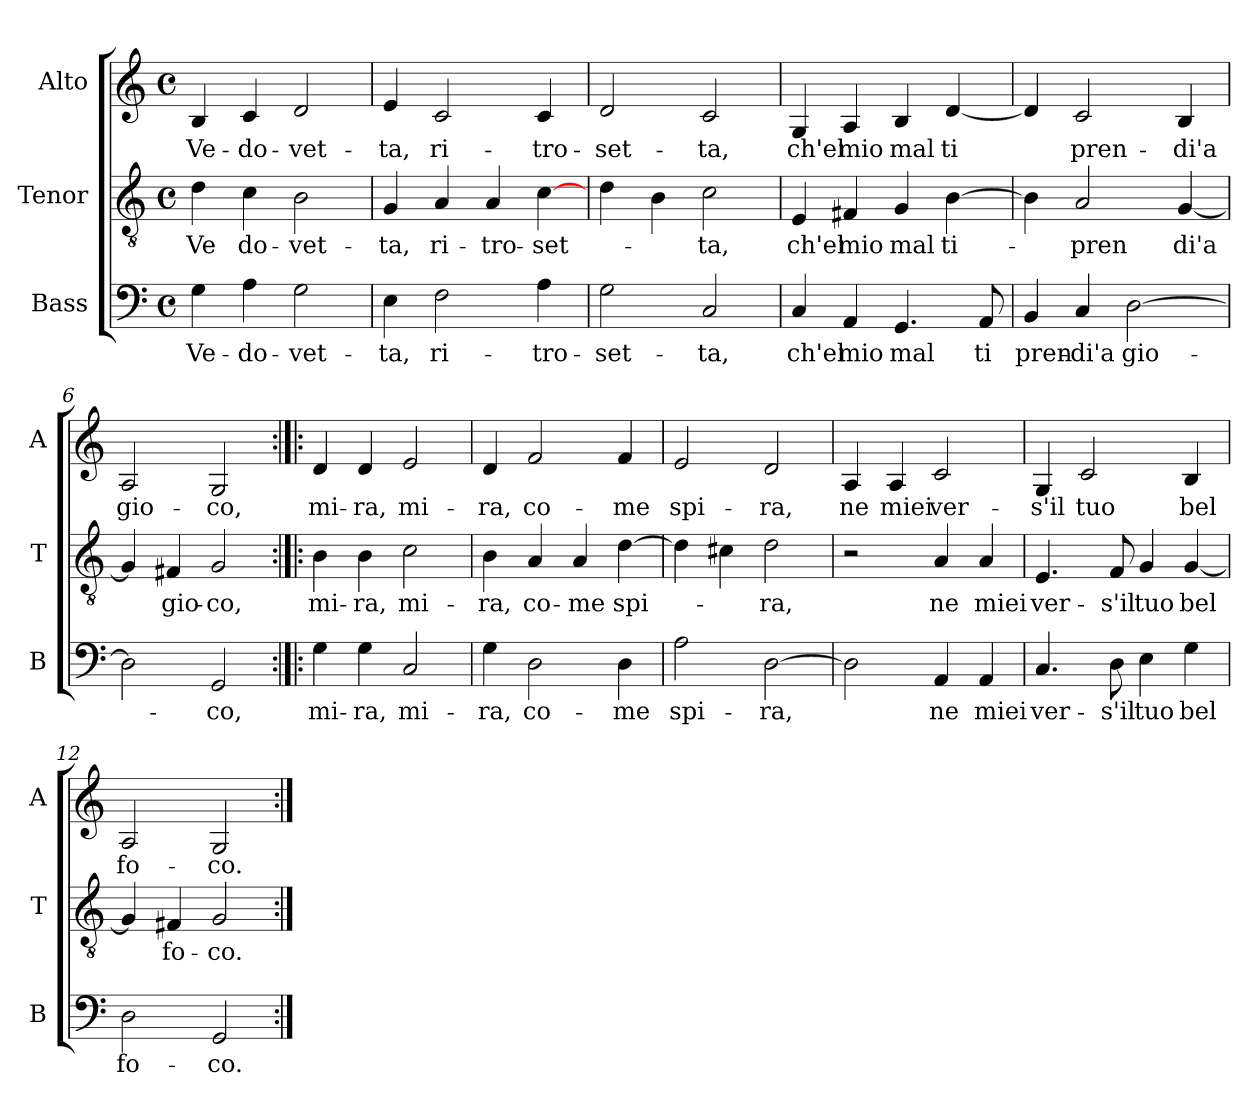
**kern	**text	**kern	**text	**kern	**text
*part3	*part3	*part2	*part2	*part1	*part1
*staff3	*staff3	*staff2	*staff2	*staff1	*staff1
*I"Bass	*	*I"Tenor	*	*I"Alto	*
*I'B	*	*I'T	*	*I'A	*
*clefF4	*	*clefGv2	*	*clefG2	*
*k[]	*	*k[]	*	*k[]	*
*C:	*	*C:	*	*C:	*
*M4/4	*	*M4/4	*	*M4/4	*
*met(c)	*	*met(c)	*	*met(c)	*
=1	=1	=1	=1	=1	=1
!	!LO:LY:b	!	!LO:LY:b	!	!LO:LY:b
4G\	Ve-	4d\	Ve	4B/	Ve-
!	!LO:LY:b	!	!LO:LY:b	!	!LO:LY:b
4A\	-do-	4c\	do-	4c/	-do-
!	!LO:LY:b	!	!LO:LY:b	!	!LO:LY:b
2G\	-vet-	2B\	-vet-	2d/	-vet-
=2	=2	=2	=2	=2	=2
!	!LO:LY:b	!	!LO:LY:b	!	!LO:LY:b
4E\	-ta,	4G/	-ta,	4e/	-ta,
!	!LO:LY:b	!	!LO:LY:b	!	!LO:LY:b
2F\	ri-	4A/	ri-	2c/	ri-
!	!	!	!LO:LY:b	!	!
.	.	4A/	-tro-	.	.
!	!LO:LY:b	!	!LO:LY:b	!	!LO:LY:b
4A\	-tro-	[4c\	-set-	4c/	-tro-
=3	=3	=3	=3	=3	=3
!	!LO:LY:b	!	!	!	!LO:LY:b
2G\	-set-	4d\	.	2d/	-set-
.	.	4B\	.	.	.
!	!LO:LY:b	!	!LO:LY:b	!	!LO:LY:b
2C/	-ta,	2c\	-ta,	2c/	-ta,
=4	=4	=4	=4	=4	=4
!	!LO:LY:b	!	!LO:LY:b	!	!LO:LY:b
4C/	ch'el	4E/	ch'el	4G/	ch'el
!	!LO:LY:b	!	!LO:LY:b	!	!LO:LY:b
4AA/	mio	4F#X/	mio	4A/	mio
!	!LO:LY:b	!	!LO:LY:b	!	!LO:LY:b
4.GG/	mal	4G/	mal	4B/	mal
!	!	!	!LO:LY:b	!	!LO:LY:b
.	.	[4B\	ti-	[4d/	ti
!	!LO:LY:b	!	!	!	!
8AA/	ti	.	.	.	.
!!LO:LB:g=z
=5	=5	=5	=5	=5	=5
!	!LO:LY:b	!	!	!	!
4BB/	pren-	4B\]	.	4d/]	.
!	!LO:LY:b	!	!LO:LY:b	!	!LO:LY:b
4C/	-di'a	2A/	-pren	2c/	pren-
!	!LO:LY:b	!	!	!	!
[2D\	gio-	.	.	.	.
!	!	!	!LO:LY:b	!	!LO:LY:b
.	.	[4G/	di'a	4B/	-di'a
=6	=6	=6	=6	=6	=6
!	!	!	!	!	!LO:LY:b
2D\]	.	4G/]	.	2A/	gio-
!	!	!	!LO:LY:b	!	!
.	.	4F#X/	gio-	.	.
!	!LO:LY:b	!	!LO:LY:b	!	!LO:LY:b
2GG/	-co,	2G/	-co,	2G/	-co,
=7:|!|:	=7:|!|:	=7:|!|:	=7:|!|:	=7:|!|:	=7:|!|:
!	!LO:LY:b	!	!LO:LY:b	!	!LO:LY:b
4G\	mi-	4B\	mi-	4d/	mi-
!	!LO:LY:b	!	!LO:LY:b	!	!LO:LY:b
4G\	-ra,	4B\	-ra,	4d/	-ra,
!	!LO:LY:b	!	!LO:LY:b	!	!LO:LY:b
2C/	mi-	2c\	mi-	2e/	mi-
=8	=8	=8	=8	=8	=8
!	!LO:LY:b	!	!LO:LY:b	!	!LO:LY:b
4G\	-ra,	4B\	-ra,	4d/	-ra,
!	!LO:LY:b	!	!LO:LY:b	!	!LO:LY:b
2D\	co-	4A/	co-	2f/	co-
!	!	!	!LO:LY:b	!	!
.	.	4A/	-me	.	.
!	!LO:LY:b	!	!LO:LY:b	!	!LO:LY:b
4D\	-me	[4d\	spi-	4f/	-me
!!LO:LB:g=z
=9	=9	=9	=9	=9	=9
!	!LO:LY:b	!	!	!	!LO:LY:b
2A\	spi-	4d\]	.	2e/	spi-
.	.	4c#X\	.	.	.
!	!LO:LY:b	!	!LO:LY:b	!	!LO:LY:b
[2D\	-ra,	2d\	-ra,	2d/	-ra,
=10	=10	=10	=10	=10	=10
!	!	!	!	!	!LO:LY:b
2D\]	.	2r	.	4A/	ne
!	!	!	!	!	!LO:LY:b
.	.	.	.	4A/	miei
!	!LO:LY:b	!	!LO:LY:b	!	!LO:LY:b
4AA/	ne	4A/	ne	2c/	ver-
!	!LO:LY:b	!	!LO:LY:b	!	!
4AA/	miei	4A/	miei	.	.
=11	=11	=11	=11	=11	=11
!	!LO:LY:b	!	!LO:LY:b	!	!LO:LY:b
4.C/	ver-	4.E/	ver-	4G/	-s'il
!	!	!	!	!	!LO:LY:b
.	.	.	.	2c/	tuo
!	!LO:LY:b	!	!LO:LY:b	!	!
8D\	-s'il	8F/	-s'il	.	.
!	!LO:LY:b	!	!LO:LY:b	!	!
4E\	tuo	4G/	tuo	.	.
!	!LO:LY:b	!	!LO:LY:b	!	!LO:LY:b
4G\	bel	[4G/	bel	4B/	bel
=12	=12	=12	=12	=12	=12
!	!LO:LY:b	!	!	!	!LO:LY:b
2D\	fo-	4G/]	.	2A/	fo-
!	!	!	!LO:LY:b	!	!
.	.	4F#X/	fo-	.	.
!	!LO:LY:b	!	!LO:LY:b	!	!LO:LY:b
2GG/	-co.	2G/	-co.	2G/	-co.
=:|!	=:|!	=:|!	=:|!	=:|!	=:|!
*-	*-	*-	*-	*-	*-
